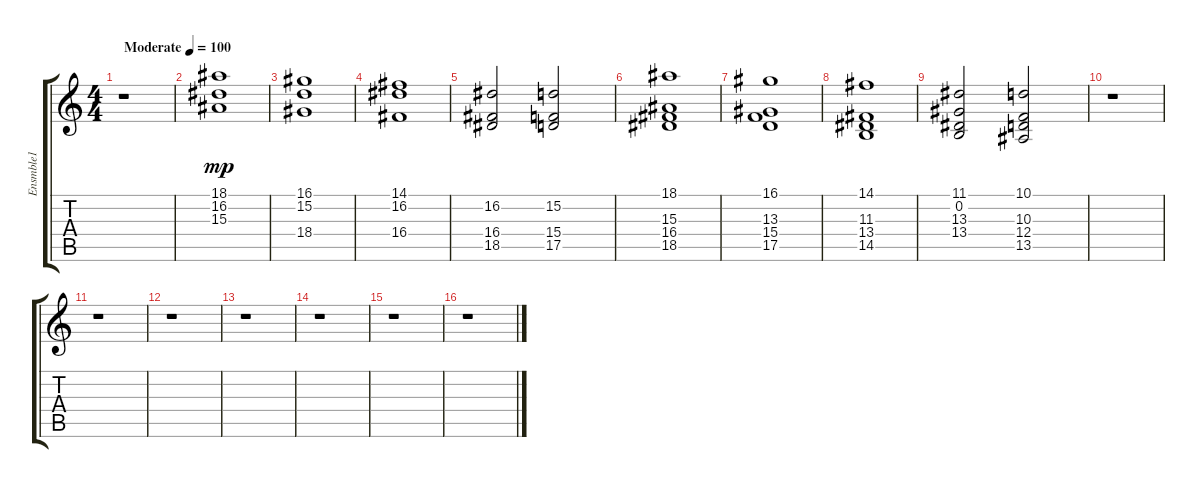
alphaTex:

\track ("Ensmble1" "Ensmble1") {instrument stringensemble1}
\staff {score tabs}
\tuning (E4 B3 G3 D3 A2 E2) {hide}
\ts (4 4)
\tempo (100 "Moderate")
\clef g2
\ks c
r.1{dy mp instrument stringensemble1} |
(18.1 16.2 15.3).1 |
(16.1 15.2 18.4).1 |
(14.1 16.2 16.4).1 |
(16.2 16.4 18.5).2 (15.2 15.4 17.5).2 |
(18.1 15.3 16.4 18.5).1 |
(16.1 13.3 15.4 17.5).1 |
(14.1 11.3 13.4 14.5).1 |
(11.1 0.2 13.3 13.4).2 (10.1 10.3 12.4 13.5).2 |
r.1 |
r.1 |
r.1 |
r.1 |
r.1 |
r.1 |
r.1
